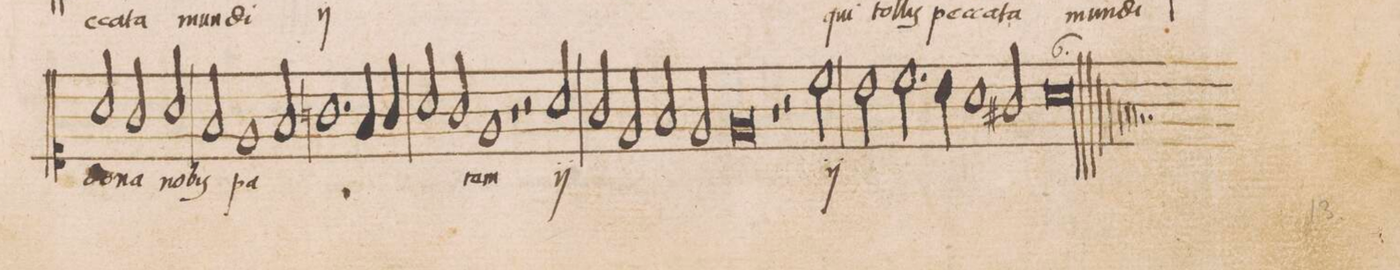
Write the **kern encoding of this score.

**kern	**text
*I"DISCANTVS	*
*clefC1	*
*k[]	*
*met(C|)	*
*M2/1	*
2a/	do-
2gny/	-na
2a/	no-
=53-	=53-
2f/	-bis
1e	pa-
2f/	.
=54-	=54-
1.gn	.
4f/	.
4g/	.
=55-	=55-
2a/	.
2g/	.
1e	-cem
=56-	=56-
1r	.
2r	.
*	*ij
2a/	do-
=57-	=57-
2g/	-na
2e/	no-
2f/	-bis
2e/	pa-
=58-	=58-
0e	-cem
*	*Xij
=59-	=59-
1r	.
2r	.
*	*ij
2cc\	do-
=60-	=60-
2b\	-na
2.cc\	no-
4b\	-bis
1a\	pa-
=61-	=61-
2g#X/	.
1%7al\	-cem
*	*Xij
=62-	=62-
=63-	=63-
=64-	=64-
=-	=-
*-	*-
